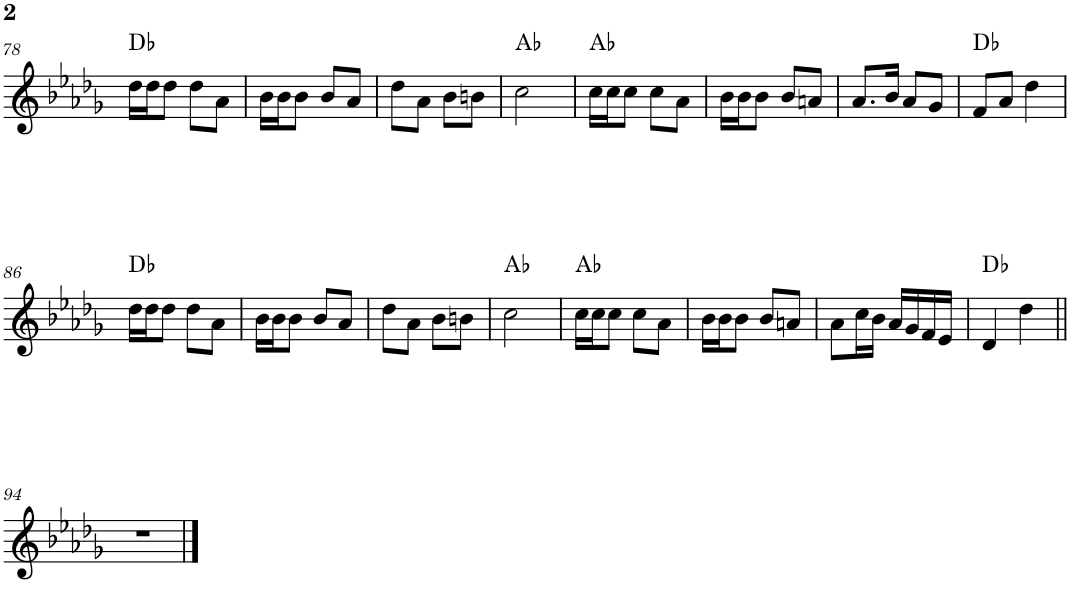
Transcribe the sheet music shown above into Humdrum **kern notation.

**kern	**harte
*part1	*part1
*staff1	*
*I"Piano	*
*I'Pno.	*
!!LO:PB:g=z
*clefG2	*
*k[b-e-a-d-g-]	*
*M2/4	*
=78	=78
16dd-\LL	Db:maj
16dd-\J	.
8dd-\J	.
8dd-\L	.
8a-\J	.
=79	=79
16b-\LL	.
16b-\J	.
8b-\J	.
8b-/L	.
8a-/J	.
=80	=80
8dd-\L	.
8a-\J	.
8b-\L	.
8bn\J	.
=81	=81
2cc\	Ab:maj
=82	=82
16cc\LL	Ab:maj
16cc\J	.
8cc\J	.
8cc\L	.
8a-\J	.
=83	=83
16b-\LL	.
16b-\J	.
8b-\J	.
8b-/L	.
8an/J	.
=84	=84
8.a-/L	.
16b-/Jk	.
8a-/L	.
8g-/J	.
=85	=85
8f/L	Db:maj
8a-/J	.
4dd-\	.
!!LO:LB:g=z
=86	=86
16dd-\LL	Db:maj
16dd-\J	.
8dd-\J	.
8dd-\L	.
8a-\J	.
=87	=87
16b-\LL	.
16b-\J	.
8b-\J	.
8b-/L	.
8a-/J	.
=88	=88
8dd-\L	.
8a-\J	.
8b-\L	.
8bn\J	.
=89	=89
2cc\	Ab:maj
=90	=90
16cc\LL	Ab:maj
16cc\J	.
8cc\J	.
8cc\L	.
8a-\J	.
=91	=91
16b-\LL	.
16b-\J	.
8b-\J	.
8b-/L	.
8an/J	.
=92	=92
8a-\L	.
16cc\L	.
16b-\JJ	.
16a-/LL	.
16g-/	.
16f/	.
16e-/JJ	.
=93	=93
4d-/	Db:maj
4dd-\	.
!!LO:LB:g=z
=94||	=94||
2r	.
==	==
*-	*-
